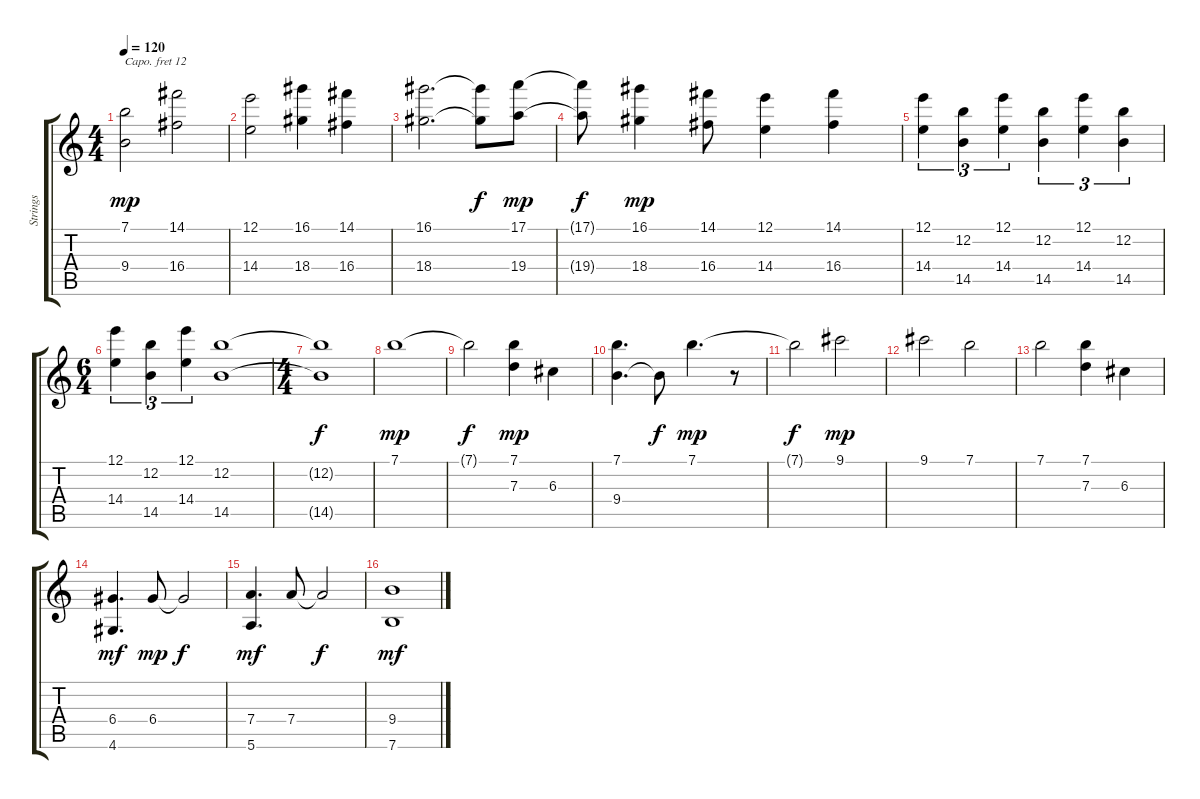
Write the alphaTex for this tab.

\track ("Strings" "Strings") {instrument stringensemble1}
\staff {score tabs}
\capo 12
\tuning (E4 B3 G3 D3 A2 E2) {hide}
\ts (4 4)
\tempo 120
\clef g2
\ks c
(7.1 9.4).2{dy mp} (14.1 16.4).2 |
(12.1 14.4).2 (16.1 18.4).4 (14.1 16.4).4 |
(16.1 18.4).2{d} (16.1{t} 18.4{t}).8{dy f} (17.1 19.4).8{dy mp} |
(17.1{t} 19.4{t}).8{dy f} (16.1 18.4).4{dy mp} (14.1 16.4).8 (12.1 14.4).4 (14.1 16.4).4 |
(12.1 14.4).4{tu (3 2)} (12.2 14.5).4{tu (3 2)} (12.1 14.4).4{tu (3 2)} (12.2 14.5).4{tu (3 2)} (12.1 14.4).4{tu (3 2)} (12.2 14.5).4{tu (3 2)} |
\ts (6 4)
(12.1 14.4).4{tu (3 2)} (12.2 14.5).4{tu (3 2)} (12.1 14.4).4{tu (3 2)} (12.2 14.5).1 |
\ts (4 4)
(12.2{t} 14.5{t}).1{dy f} |
7.1.1{dy mp} |
7.1{t}.2{dy f} (7.1 7.3).4{dy mp} 6.3.4 |
(7.1 9.4).4{d} 9.4{t}.8{dy f} 7.1.4{d dy mp} r.8 |
7.1{t}.2{dy f} 9.1.2{dy mp} |
9.1.2 7.1.2 |
7.1.2 (7.1 7.3).4 6.3.4 |
(6.4 4.6).4{d dy mf} 6.4.8{dy mp} 6.4{t}.2{dy f} |
(7.4 5.6).4{d dy mf} 7.4.8 7.4{t}.2{dy f} |
(9.4 7.6).1{dy mf}
